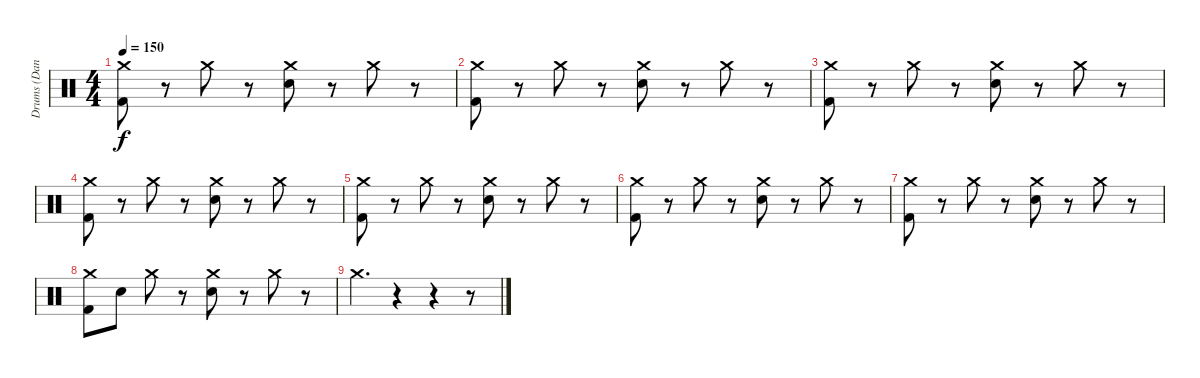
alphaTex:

\track ("Drums (Daniel Svensson)" "Drums (Dan") {instrument percussion}
\staff {score}
\articulation defaults
\ts (4 4)
\tempo 150
\clef neutral
\ks c
("Crash medium (hit)" "Kick (hit) 2").8{dy f} r.8 "Crash medium (hit)".8 r.8 ("Crash medium (hit)" "Snare (hit) 2").8 r.8 "Crash medium (hit)".8 r.8 |
("Crash medium (hit)" "Kick (hit) 2").8 r.8 "Crash medium (hit)".8 r.8 ("Crash medium (hit)" "Snare (hit) 2").8 r.8 "Crash medium (hit)".8 r.8 |
("Crash medium (hit)" "Kick (hit) 2").8 r.8 "Crash medium (hit)".8 r.8 ("Crash medium (hit)" "Snare (hit) 2").8 r.8 "Crash medium (hit)".8 r.8 |
("Crash medium (hit)" "Kick (hit) 2").8 r.8 "Crash medium (hit)".8 r.8 ("Crash medium (hit)" "Snare (hit) 2").8 r.8 "Crash medium (hit)".8 r.8 |
("Crash medium (hit)" "Kick (hit) 2").8 r.8 "Crash medium (hit)".8 r.8 ("Crash medium (hit)" "Snare (hit) 2").8 r.8 "Crash medium (hit)".8 r.8 |
("Crash medium (hit)" "Kick (hit) 2").8 r.8 "Crash medium (hit)".8 r.8 ("Crash medium (hit)" "Snare (hit) 2").8 r.8 "Crash medium (hit)".8 r.8 |
("Crash medium (hit)" "Kick (hit) 2").8 r.8 "Crash medium (hit)".8 r.8 ("Crash medium (hit)" "Snare (hit) 2").8 r.8 "Crash medium (hit)".8 r.8 |
("Crash medium (hit)" "Kick (hit) 2").8 "Snare (hit) 2".8 "Crash medium (hit)".8 r.8 ("Crash medium (hit)" "Snare (hit) 2").8 r.8 "Crash medium (hit)".8 r.8 |
"Crash medium (hit)".4{d} r.4 r.4 r.8
